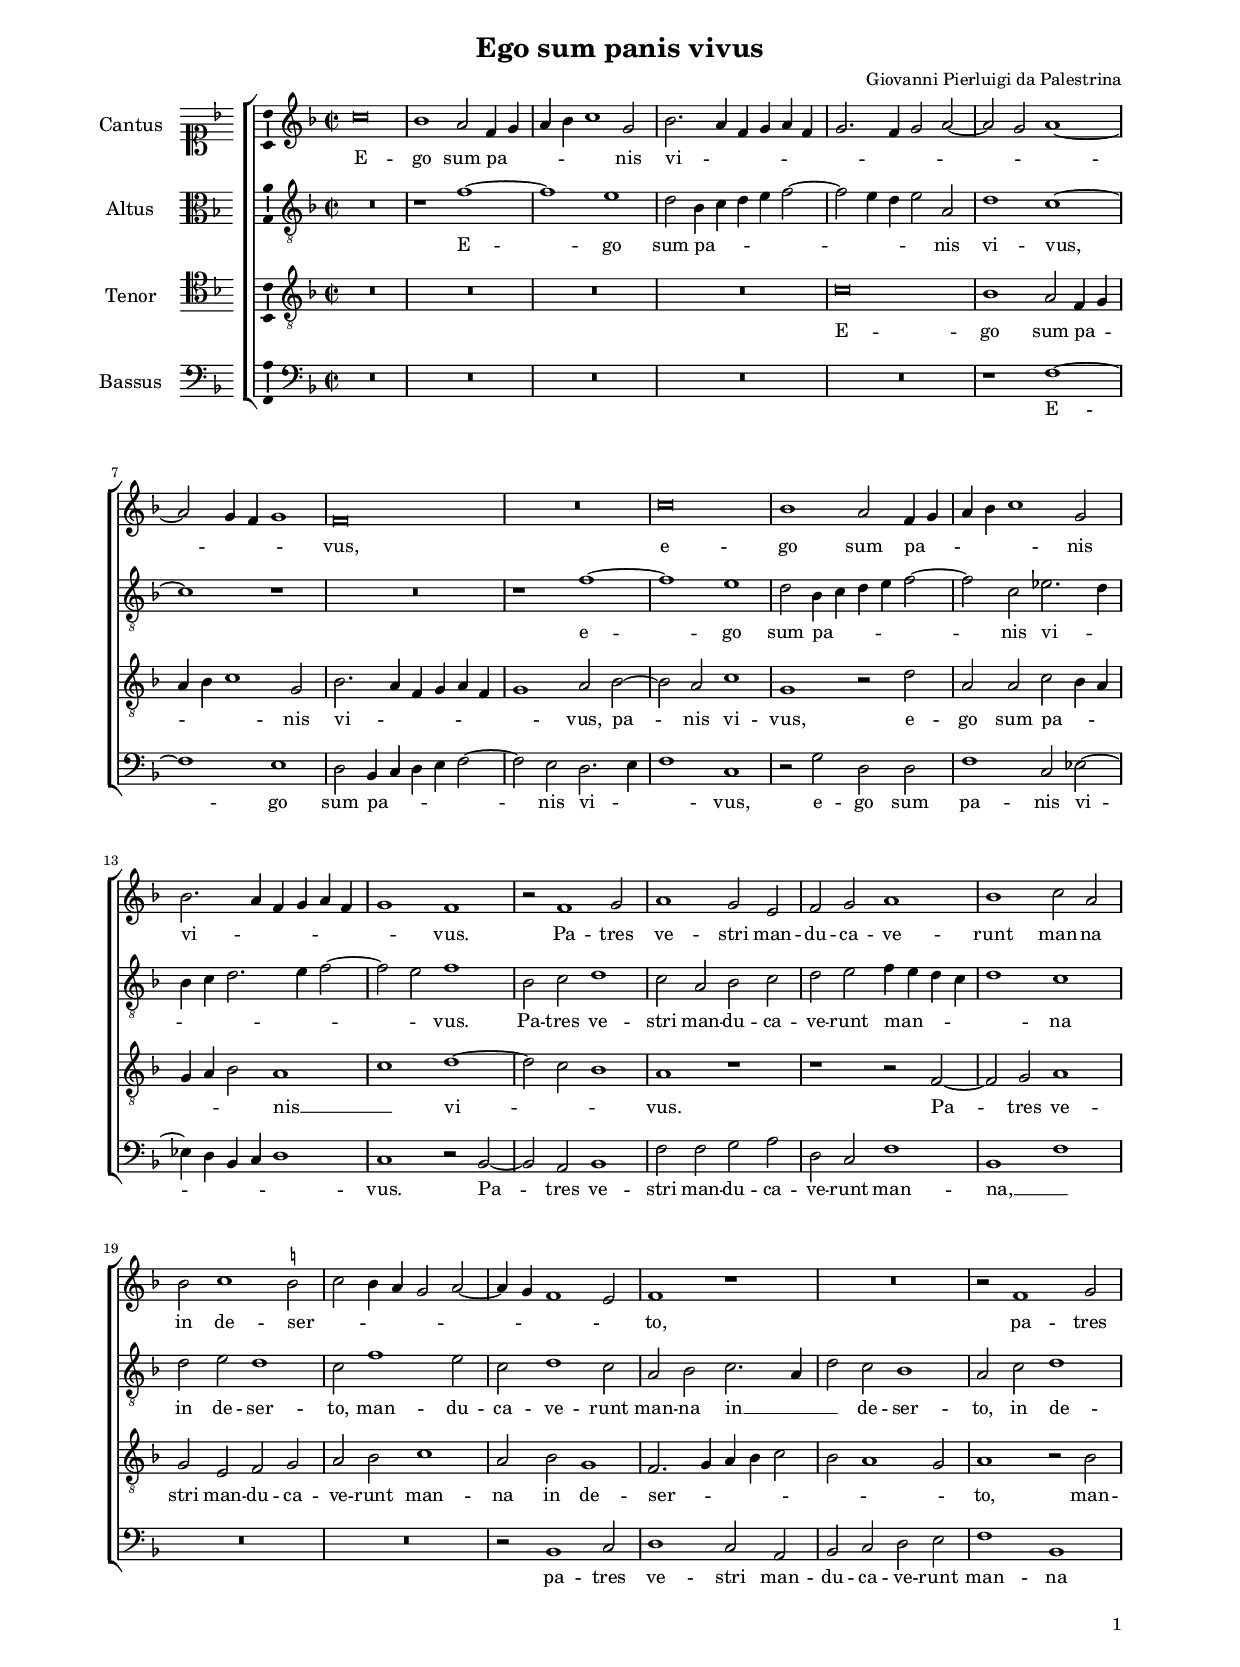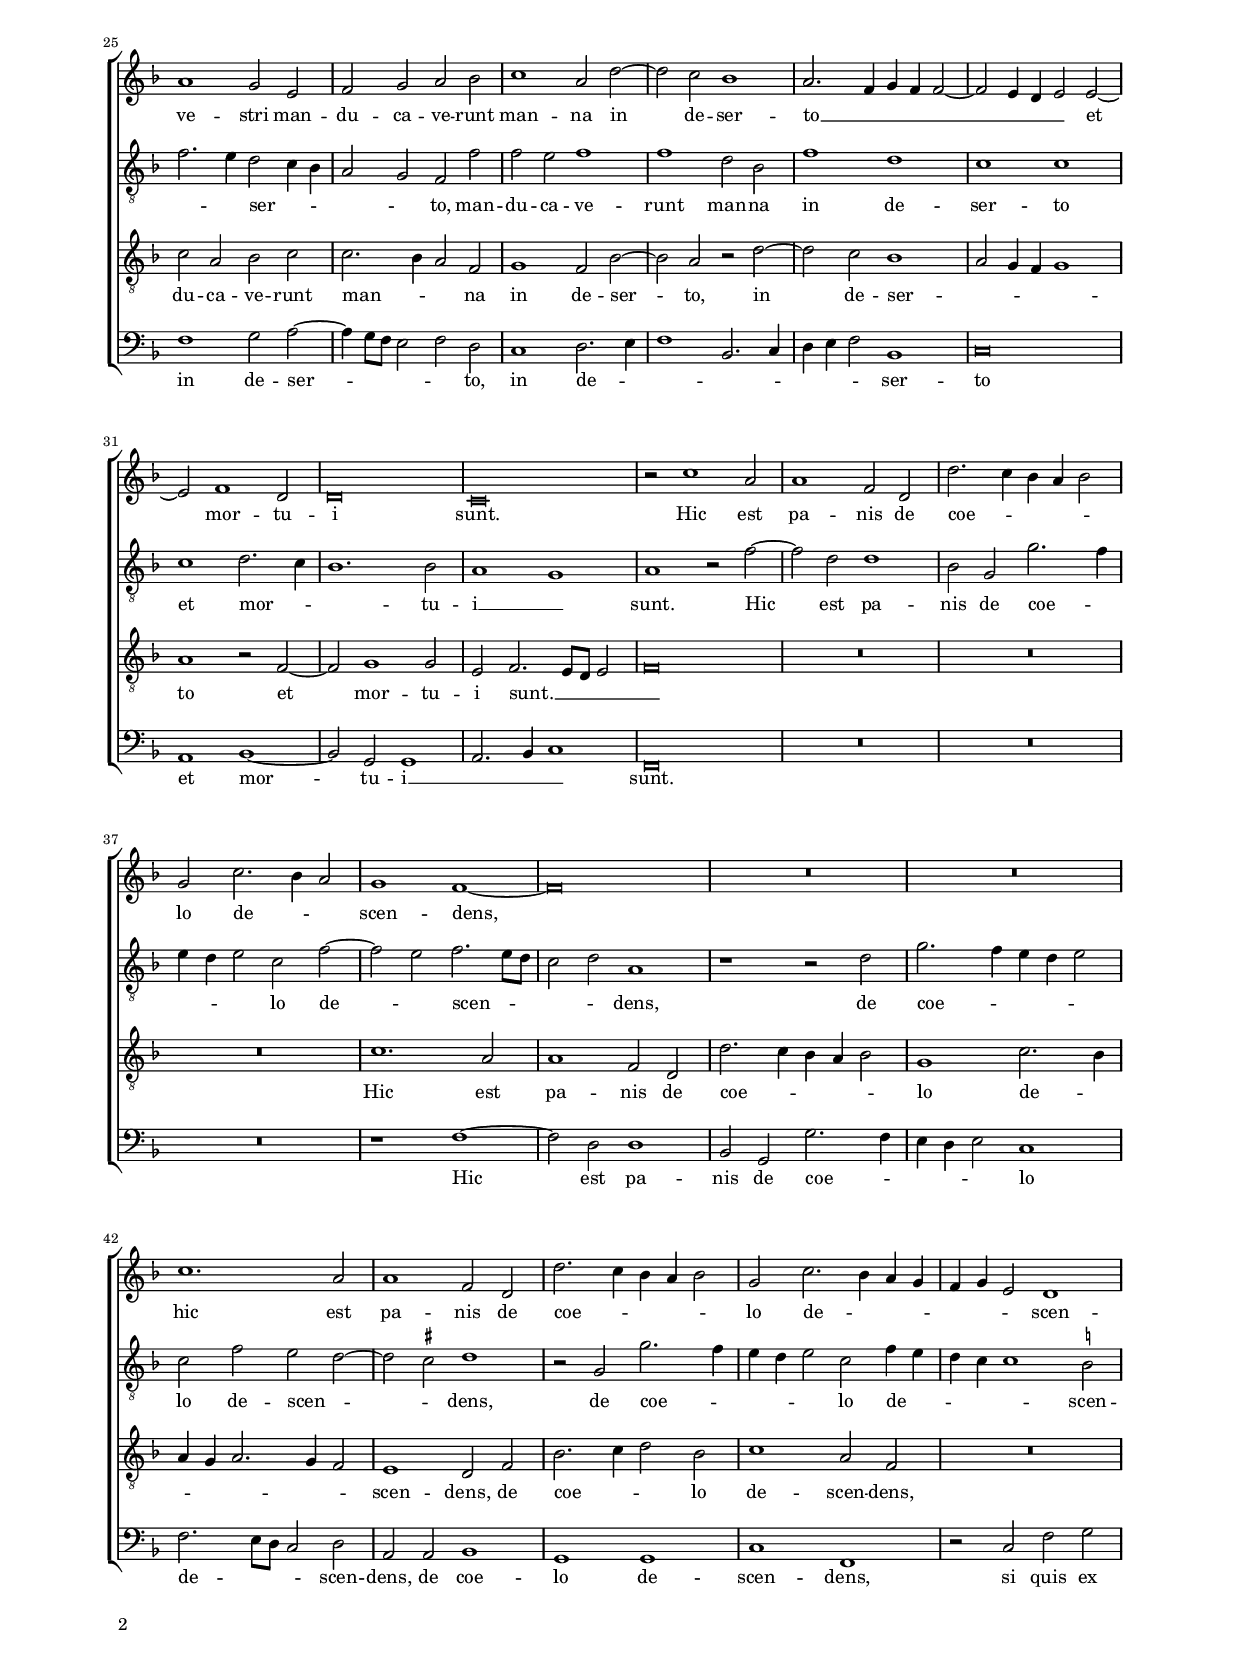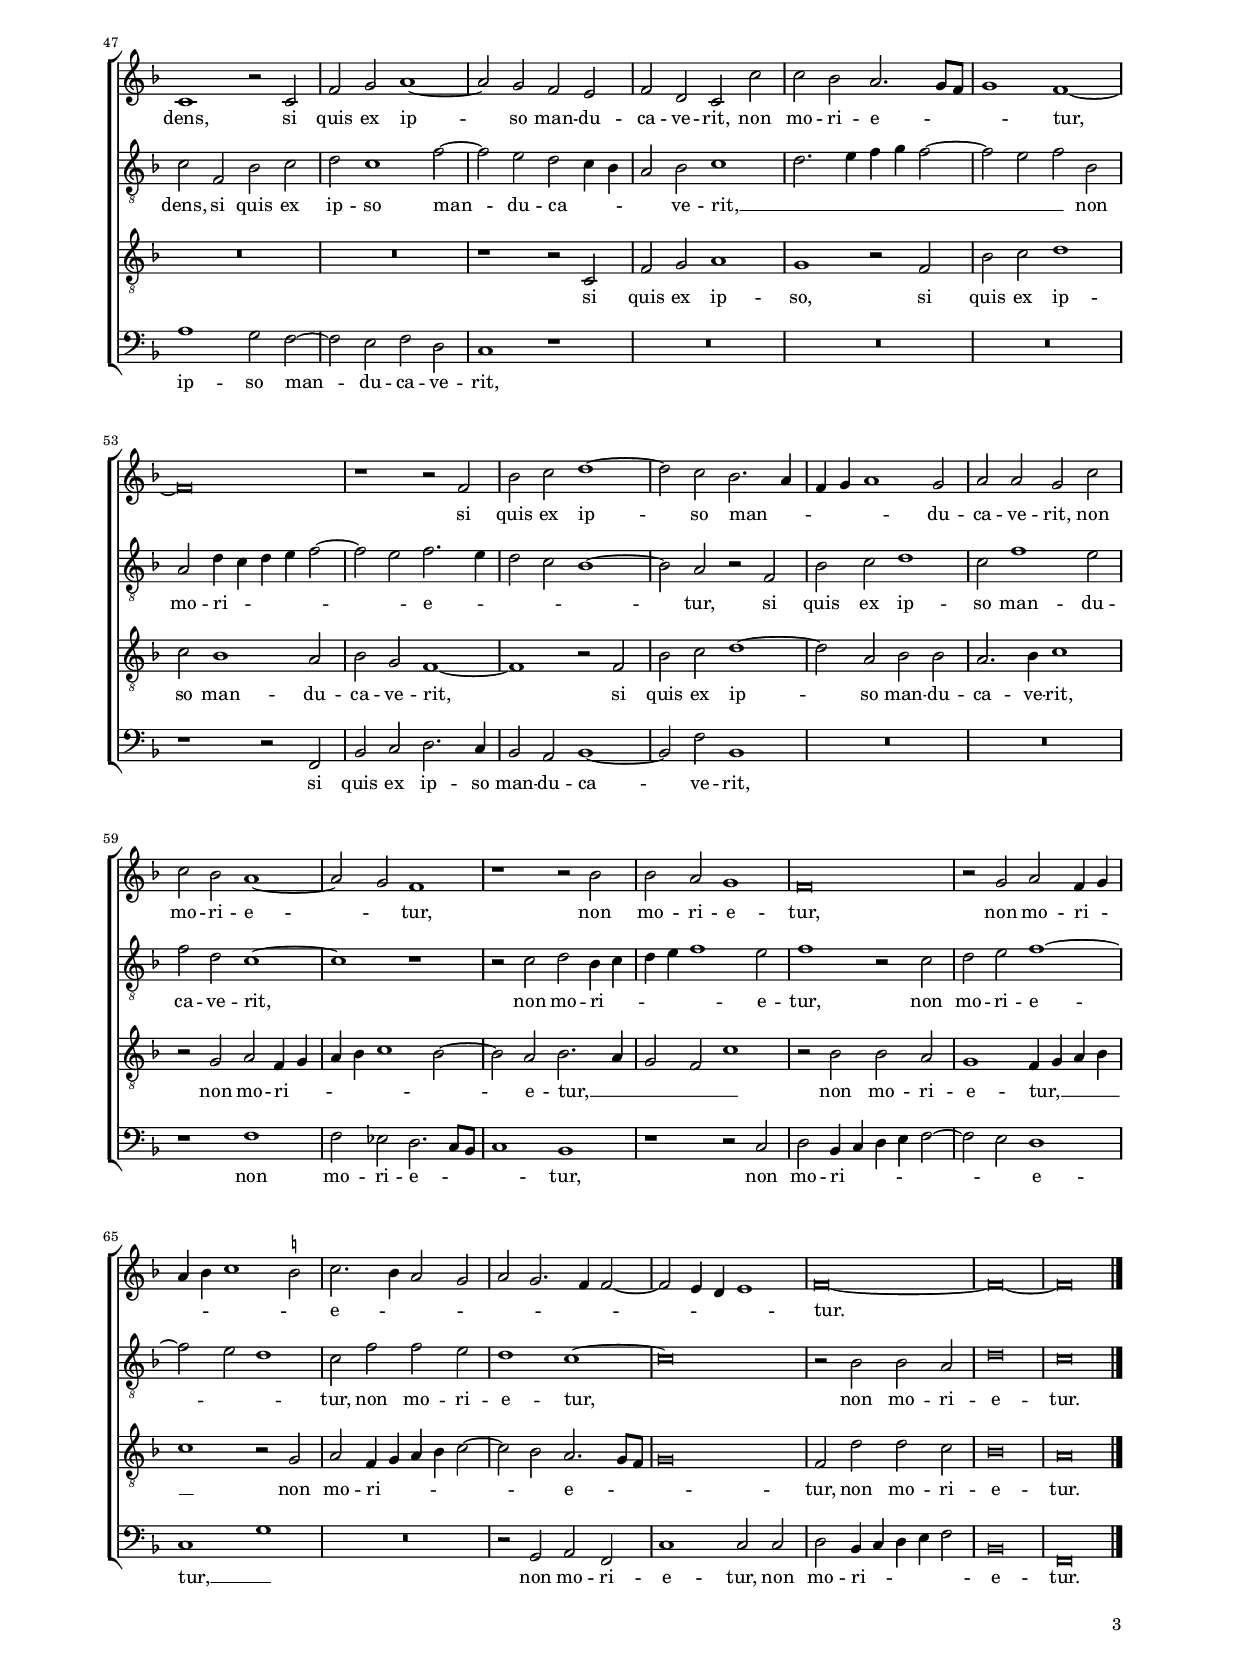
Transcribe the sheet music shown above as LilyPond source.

\header
{
  title="Ego sum panis vivus"
  composer="Giovanni Pierluigi da Palestrina"
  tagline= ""
}

\version "2.24.2"
\language deutsch
#(set-global-staff-size 15)
% #(set-default-paper-size "letter")
#(ly:set-option 'point-and-click #f)

	
global = {
	\key f \major
	\time 2/2 \set Score.measureLength = #(ly:make-moment 2/1)
	\set Score.tempoHideNote = ##t
	\tempo 2 = 90
	\skip 1*2*71 \bar "|."
	}

	ficta = { \once \set suggestAccidentals = ##t }
	
	forget = #(define-music-function (music) (ly:music?) #{
		\accidentalStyle forget
		$music
		\accidentalStyle default
		#})


\paper
	{
	top-margin = 1.6 \cm
	bottom-margin = 1 \cm
	left-margin = 2 \cm
	right-margin = 2 \cm
	ragged-bottom = ##f
	ragged-last-bottom = ##f
	print-page-number = ##f
	system-system-spacing = #'((basic-distance . 17) (minimum-distance . 14) (padding . 6) (strechability . 150))
	oddFooterMarkup=\markup   \fill-line { "" \fromproperty #'page:page-number-string }
	evenFooterMarkup=\markup  \fill-line { \fromproperty #'page:page-number-string "" }
	last-bottom-spacing = #'((basic-distance . 11) (minimum-distance . 7) (padding . 4))
%	systems-per-page = 3
%	page-count = 3	
%	min-systems-per-page = 3
	}


incipitcantus = \markup { \score {
	{
	\set Staff.instrumentName = \markup { \fontsize #1 "Cantus" }
	\key f \major
	\clef soprano
	s4 \bar ""
	}
	\layout  {
	raggedright = ##t
	indent = 1.6 \cm
	line-width = 2.5\cm
	\context { \Staff \remove Time_signature_engraver }
	\override Staff.Clef.Y-extent = #'(0 . 0)
	}} \hspace #1 }
	
	 
incipitaltus = \markup { \score {
	{
	\set Staff.instrumentName = \markup { \fontsize #1 "Altus" }
	\key f \major
	\clef alto
	s4 \bar ""
	}
	\layout  {
	raggedright = ##t
	indent = 1.6 \cm
	line-width = 2.5\cm
	\context { \Staff \remove Time_signature_engraver }
	\override Staff.Clef.Y-extent = #'(0 . 0)
	}} \hspace #1 }


incipittenor = \markup { \score {
	{
	\set Staff.instrumentName = \markup { \fontsize #1 "Tenor" }
	\key f \major
	\clef tenor
	s4 \bar ""
	}
	\layout  {
	raggedright = ##t
	indent = 1.6 \cm
	line-width = 2.5\cm
	\context { \Staff \remove Time_signature_engraver }
	\override Staff.Clef.Y-extent = #'(0 . 0)
	}} \hspace #1 }


incipitbassus = \markup { \score {
	{
	\set Staff.instrumentName = \markup { \fontsize #1 "Bassus" }
	\key f \major
	\clef bass
	s4 \bar ""
	}
	\layout  {
	raggedright = ##t
	indent = 1.6 \cm
	line-width = 2.5\cm
	\context { \Staff \remove Time_signature_engraver }
	\override Staff.Clef.Y-extent = #'(0 . 0)
	}} \hspace #1 }


cantus =  \relative c''
	{
	c\breve
	b1 a2 f4 g
	a4 b c1 g2
	b2. a4 f g a f
%5
	g2. f4 g2 a~ |
	a2 g a1~
	a2 g4 f g1
	f\breve
	R\breve
%10
	c'\breve |
	b1 a2 f4 g
	a4 b c1 g2
	b2. a4 f g a f
	g1 f
%15
	r2 f1 g2 |
	a1 g2 e
	f2 g a1
	b1 c2 a
	b2 c1 \ficta h2
%20
	c2 b4 a g2 a~ |
	a4 g f1 e2
	f1 r
	R\breve
	r2 f1 g2
%25
	a1 g2 e |
	f2 g a b
	c1 a2 d~
	d2 c b1
	a2. f4 g f f2~
%30
	f2 e4 d e2 e~ |
	e2 f1 d2
	d\breve
	c\breve
	r2 c'1 a2
%35
	a1 f2 d |
	d'2. c4 b a b2
	g2 c2. b4 a2
	g1 f~
	f\breve
%40
	R\breve |
	R\breve
	c'1. a2
	a1 f2 d
	d'2. c4 b a b2
%45
	g2 c2. b4 a g |
	f4 g e2 d1
	c1 r2 c
	f2 g a1~
	a2 g f e
%50
	f2 d c c' |
	c2 b a2. g8 f
	g1 f~
	f\breve
	r1 r2 f
%55
	b2 c d1~ |
	d2 c b2. a4
	f4 g a1 g2
	a2 a g c
	c2 b a1~
%60
	a2 g f1 |
	r1 r2 b
	b2 a g1
	f\breve
	r2 g a f4 g
%65
	a4 b c1 \ficta h2 |
	c2. b4 a2 g
	a2 g2. f4 f2~
	f2 e4 d e1
	f\breve~
%70
	f\breve~ 
	f\breve |
	}


altus =  \relative c'
	{
	R\breve
	r1 f~
	f1 e
	d2 b4 c d e f2~
%5
	f2 e4 d e2 a, |
	d1 c~
	c1 r
	R\breve
	r1 f~
%10
	f1 e |
	d2 b4 c d e f2~
	f2 c es2. d4
	b4 c d2. e4 f2~
	f2 e f1
%15
	b,2 c d1 |
	c2 a b c
	d2 e f4 e d c
	d1 c
	d2 e d1
%20
	c2 f1 e2 |
	c2 d1 c2
	a2 b c2. a4
	d2 c b1
	a2 c d1
%25
	f2. e4 d2 c4 b |
	a2 g f f'
	f2 e f1
	f1 d2 b
	f'1 d
%30
	c1 c |
	c1 d2. c4
	b1. b2
	a1 g
	a1 r2 f'~
%35
	f2 d d1 |
	b2 g g'2. f4
	e4 d e2 c f~
	f2 e f2. e8 d
	c2 d a1
%40
	r1 r2 d |
	g2. f4 e d e2
	c2 f e d~
	d \ficta cis d1
	r2 g, g'2. f4
%45
	e4 d e2 c f4 e |
	d4 c c1 \ficta h2
	c2 f, b c
	d2 c1 f2~
	f2 e d c4 b
%50
	a2 b c1 |
	d2. e4 f g f2~
	f2 e f b,
	a2 d4 c d e f2~
	f2 e f2. e4
%55
	d2 c b1~ |
	b2 a r f
	b2 c d1
	c2 f1 e2
	f2 d c1~
%60
	c1 r |
	r2 c d b4 c
	d4 e f1 e2
	f1 r2 c
	d2 e f1~
%65
	f2 e d1 |
	c2 f f e
	d1 c~
	c\breve
	r2 b b a
%70
	d\breve |
	c\breve |
	}


tenor =  \relative c'
	{
	R\breve
	R\breve
	R\breve
	R\breve
%5
	c\breve |
	b1 a2 f4 g
	a4 b c1 g2
	b2. a4 f g a f
	g1 a2 b~
%10
	b2 a c1 |
	g1 r2 d'
	a2 a c b4 a
	g4 a b2 a1
	c1 d~
%15
	d2 c b1 |
	a1 r
	r1 r2 f~
	f2 g a1
	g2 e f g
%20
	a2 b c1 |
	a2 b g1
	f2. g4 a b c2
	b2 a1 g2
	a1 r2 b
%25
	c2 a b c |
	c2. b4 a2 f
	g1 f2 b~
	b2 a r d~
	d2 c b1
%30
	a2 g4 f g1 |
	a1 r2 f~
	f2 g1 g2
	e2 f2. e8 d e2
	f\breve
%35
	R\breve |
	R\breve
	R\breve
	c'1. a2
	a1 f2 d
%40
	d'2. c4 b a b2 |
	g1 c2. b4
	a4 g a2. g4 f2
	e1 d2 f
	b2. c4 d2 b
%45
	c1 a2 f |
	R\breve
	R\breve
	R\breve
	r1 r2 c
%50
	f2 g a1 |
	g1 r2 f
	b2 c d1
	c2 b1 a2
	b2 g f1~
%55
	f1 r2 f |
	b2 c d1~
	d2 a b b
	a2. b4 c1
	r2 g a f4 g
%60
	a4 b c1 b2~ |
	b2 a b2. a4
	g2 f c'1
	r2 b b a
	g1 f4 g a b
%65
	c1 r2 g |
	a2 f4 g a b c2~
	c2 b a2. g8 f
	g\breve
	f2 d' d c
%70
	b\breve |
	a\breve |
	}


bassus  =  \relative c
	{
	R\breve
	R\breve
	R\breve
	R\breve
%5
	R\breve |
	r1 f~
	f1 e
	d2 b4 c d e f2~
	f2 e d2. e4
%10
	f1 c |
	r2 g' d d
	f1 c2 es~
	es4 d b c d1
	c1 r2 b~
%15
	b2 a b1 |
	f'2 f g a
	d,2 c f1
	b,1 f'
	R\breve
%20
	R\breve |
	r2 b,1 c2
	d1 c2 a
	b2 c d e
	f1 b,
%25
	f'1 g2 a~ |
	a4 g8 f e2 f d
	c1 d2. e4
	f1 b,2. c4
	d4 e f2 b,1
%30
	c\breve |
	a1 b~
	b2 g g1
	a2. b4 c1
	f,\breve
%35
	R\breve |
	R\breve
	R\breve
	r1 f'~
	f2 d d1
%40
	b2 g g'2. f4 |
	e4 d e2 c1
	f2. e8 d c2 d
	a2 a b1
	g1 g
%45
	c1 f, |
	r2 c' f g
	a1 g2 f~
	f2 e f d
	c1 r
%50
	R\breve |
	R\breve
	R\breve
	r1 r2 f,
	b2 c d2. c4
%55
	b2 a b1~ |
	b2 f' b,1
	R\breve
	R\breve
	r1 f'
%60
	f2 es d2. c8 b |
	c1 b
	r1 r2 c
	d2 b4 c d e f2~
	f2 e d1
%65
	c1 g' |
	R\breve
	r2 g, a f
	c'1 c2 c
	d2 b4 c d e f2
%70
	b,\breve |
	f\breve |
	}

lyricscantus = \lyricmode {
	E -- go sum pa -- _ _ _ _ nis vi -- _ _ _ _ _ _ _ _ _ _ _ _ _ _ vus,
	e -- go sum pa -- _ _ _ _ nis vi -- _ _ _ _ _ _ vus.
	Pa -- tres ve -- stri man -- du -- ca -- ve -- runt man -- na in de -- ser -- _ _ _ _ _ _ _ _ to,
	pa -- tres ve -- stri man -- du -- ca -- ve -- runt man -- na in de -- ser -- to __ _ _ _ _ _ _ _ 
	et mor -- tu -- i sunt.
	Hic est pa -- nis de coe -- _ _ _ _ lo de -- _ _ scen -- dens,
	hic est pa -- nis de coe -- _ _ _ _ lo de -- _ _ _ _ _ _ scen -- dens,
	si quis ex ip -- so man -- du -- ca -- ve -- rit,
	non mo -- ri -- e -- _ _ _ tur,
	si quis ex ip -- so man -- _ _ _ _ du -- ca -- ve -- rit,
	non mo -- ri -- e -- _ tur,
	non mo -- ri -- e -- tur,
	non mo -- ri -- _ _ _ _ _ e -- _ _ _ _ _ _ _ _ _ _ tur.
	}


lyricsaltus = \lyricmode {
	E -- go sum pa -- _ _ _ _ _ _ _ nis vi -- vus,
	e -- go sum pa -- _ _ _ _ nis vi -- _ _ _ _ _ _ _ vus.
	Pa -- tres ve -- stri man -- du -- ca -- ve -- runt man -- _ _ _ _ na in de -- ser -- to,
	man -- du -- ca -- ve -- runt man -- na in __ _ _ de -- ser -- to,
	in de -- _ _ ser -- _ _ _ _ to,
	man -- du -- ca -- ve -- runt man -- na in de -- ser -- to
	et mor -- _ _ tu -- i __ _ sunt.
	Hic est pa -- nis de coe -- _ _ _ _ lo de -- _ scen -- _ _ _ _ dens,
	de coe -- _ _ _ _ lo de -- scen -- _ _ dens,
	de coe -- _ _ _ _ lo de -- _ _ _ _ scen -- dens,
	si quis ex ip -- so man -- du -- ca -- _ _ _ ve -- rit, __ _ _ _ _ _ _ _ 
	non mo -- ri -- _ _ _ _ _ e -- _ _ _ _ tur,
	si quis ex ip -- so man -- du -- ca -- ve -- rit,
	non mo -- ri -- _ _ _ _ e -- tur,
	non mo -- ri -- e -- _ _ tur,
	non mo -- ri -- e -- tur,
	non mo -- ri -- e -- tur.
	}


lyricstenor = \lyricmode {
	E -- go sum pa -- _ _ _ _ nis vi -- _ _ _ _ _ _ vus,
	pa -- nis vi -- vus,
	e -- go sum pa -- _ _ _ _ _ nis __ _ vi -- _ _ vus.
	Pa -- tres ve -- stri man -- du -- ca -- ve -- runt man -- na in de -- ser -- _ _ _ _ _ _ _ to,
	man -- du -- ca -- ve -- runt man -- _ _ na in de -- ser -- to,
	in de -- ser -- _ _ _ _ to
	et mor -- tu -- i sunt. __ _ _ _ _
	Hic est pa -- nis de coe -- _ _ _ _ lo de -- _ _ _ _ _ _ scen -- dens,
	de coe -- _ _ lo de -- scen -- dens,
	si quis ex ip -- so,
	si quis ex ip -- so man -- du -- ca -- ve -- rit,
	si quis ex ip -- so man -- du -- ca -- ve -- rit,
	non mo -- ri -- _ _ _ _ _ e -- tur, __ _ _ _ _
	non mo -- ri -- e -- tur, __ _ _ _ _
	non mo -- ri -- _ _ _ _ _ e -- _ _ _ tur,
	non mo -- ri -- e -- tur.
	}


lyricsbassus = \lyricmode {
	E -- go sum pa -- _ _ _ _ nis vi -- _ _ vus,
	e -- go sum pa -- nis vi -- _ _ _ _ vus.
	Pa -- tres ve -- stri man -- du -- ca -- ve -- runt man -- na, __ _
	pa -- tres ve -- stri man -- du -- ca -- ve -- runt man -- na in de -- ser -- _ _ _ _ to,
	in de -- _ _ _ _ _ _ _ ser -- to
	et mor -- tu -- i __ _ _ _ sunt.
	Hic est pa -- nis de coe -- _ _ _ _ lo de -- _ _ _ scen -- dens,
	de coe -- lo de -- scen -- dens,
	si quis ex ip -- so man -- du -- ca -- ve -- rit,
	si quis ex ip -- so man -- du -- ca -- ve -- rit,
	non mo -- ri -- e -- _ _ _ tur,
	non mo -- ri -- _ _ _ _ _ e -- tur, __ _
	non mo -- ri -- e -- tur,
	non mo -- ri -- _ _ _ _ e -- tur.
	}


\score
{  
	\transpose c c {
	\new ChoirStaff \with { \override StaffGrouper.staff-staff-spacing.basic-distance = #12 }
	<<

	\new Staff << \global
	\new Voice="v1" {
		\set Staff.instrumentName=\incipitcantus
	%	  \set Staff.instrumentName="S"
		\set Staff.midiInstrument = "reed organ"
		\clef violin
		\cantus }
	\new Lyrics \lyricsto "v1" {\lyricscantus }
	>>


	\new Staff << \global
	\new Voice="v2" {
		\set Staff.instrumentName=\incipitaltus
	%	  \set Staff.instrumentName="A"
		\set Staff.midiInstrument = "reed organ"
		\clef "G_8" 
		\altus}
	\new Lyrics \lyricsto "v2" {\lyricsaltus }
	>>


	\new Staff << \global
	\new Voice="v3" {
		\set Staff.instrumentName=\incipittenor
	%	  \set Staff.instrumentName="T"
		\set Staff.midiInstrument = "reed organ"
		\clef "G_8"
		\tenor }
	\new Lyrics \lyricsto "v3" {\lyricstenor }
	>>


	\new Staff << \global
	\new Voice="v4" {
		\set Staff.instrumentName=\incipitbassus
	%	  \set Staff.instrumentName="B"
		\set Staff.midiInstrument = "reed organ"
		\clef "bass" 
		\bassus }
	\new Lyrics \lyricsto "v4" {\lyricsbassus}
	>>

	>>
	} % transpose

	\layout
	{
	indent = 2.3 \cm
%	\context { \Lyrics \override VerticalAxisGroup.nonstaff-relatedstaff-spacing.padding = #2 }
%	\context { \Lyrics \override LyricText.font-size = #1 }
	\context { \Staff \override TimeSignature.break-visibility = #end-of-line-invisible }
	\context { \Staff \consists Ambitus_engraver }
	\context { \Score \override BarNumber.padding = #2 }
	\context { \Voice \override NoteHead.style = #'baroque }
	}

\midi
	{
	}
	
}


% EOF
